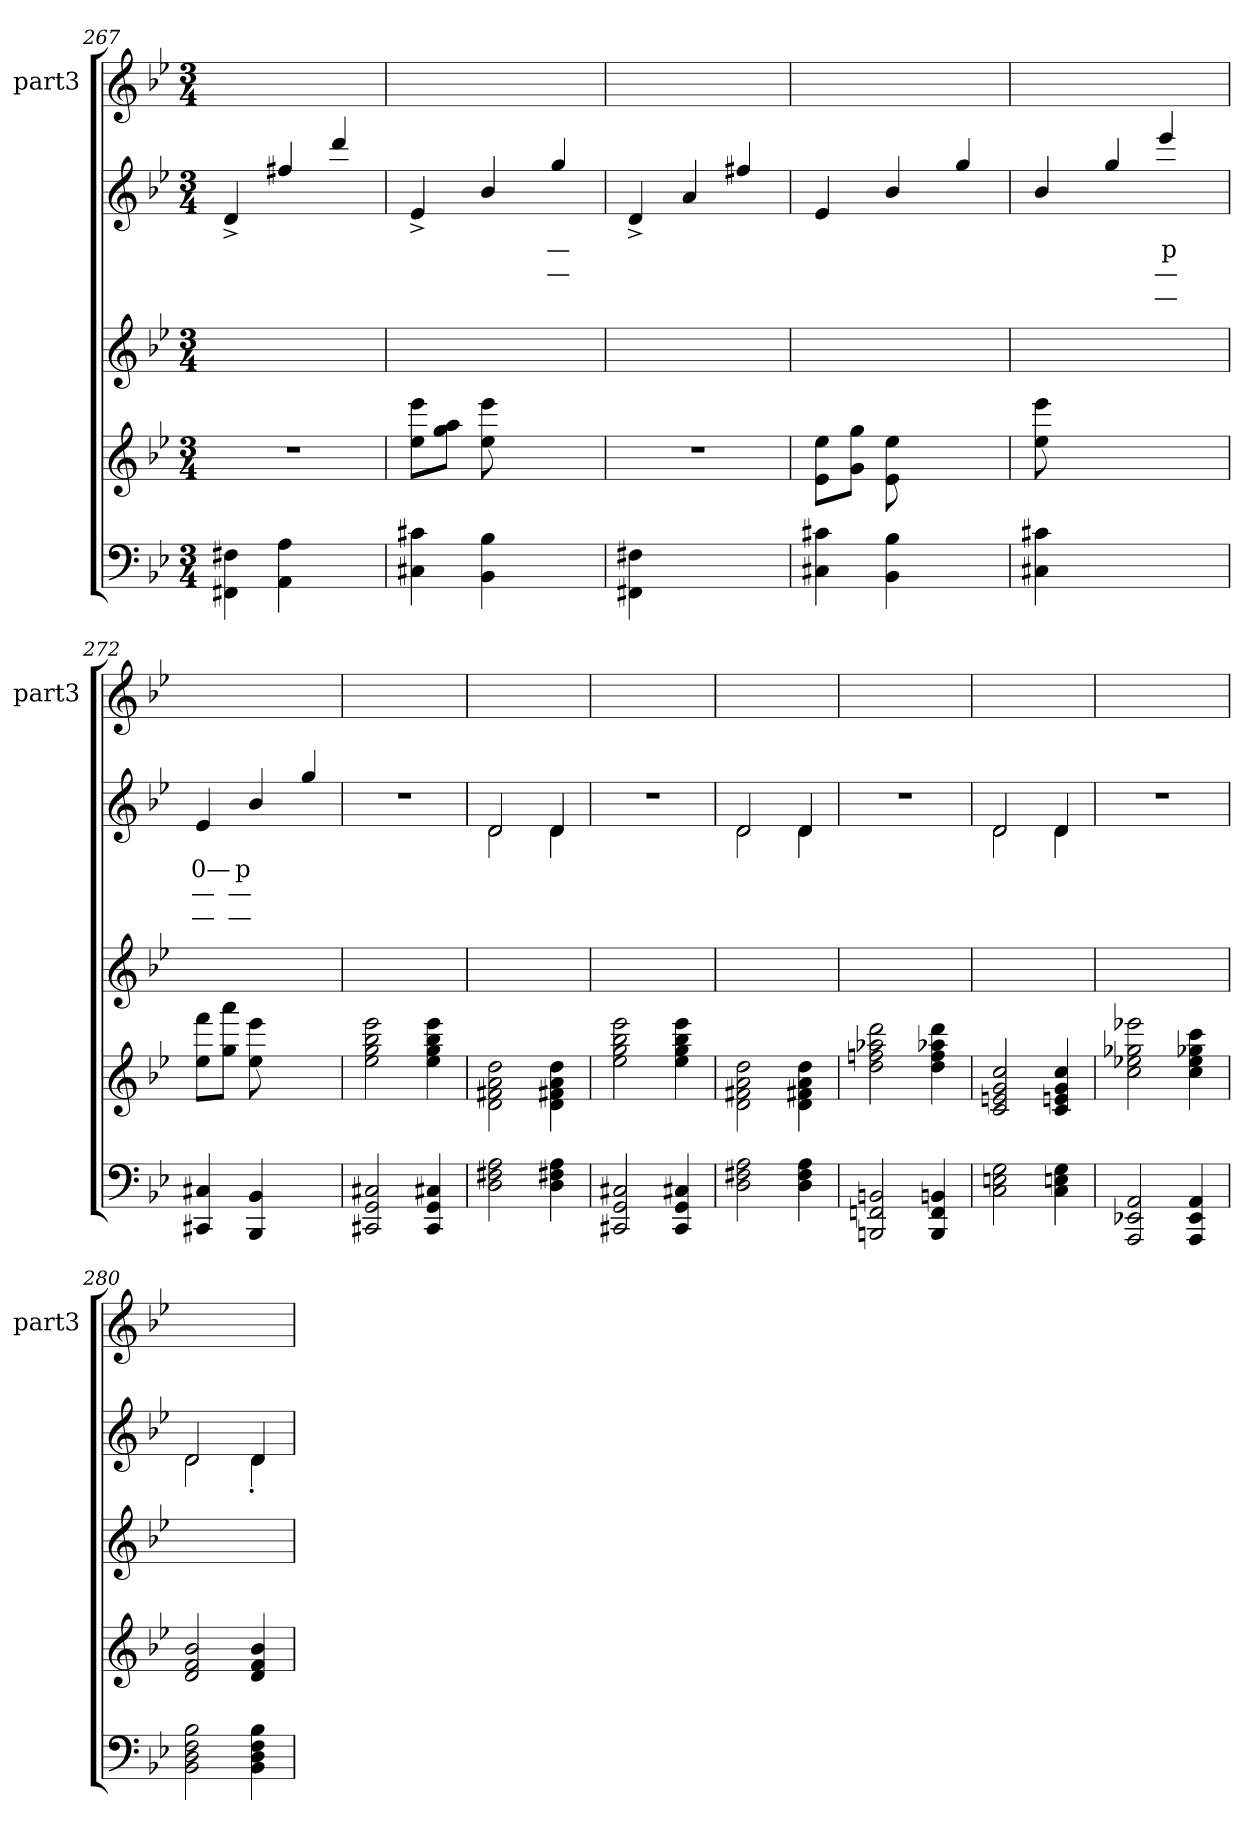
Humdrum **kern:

**kern	**kern	**kern	**kern	**text	**text	**text	**kern
*part3	*part3	*part2	*part2	*part2	*part2	*part2	*part1
*staff5	*staff4	*staff3	*staff2	*staff2	*staff2	*staff2	*staff1
*	*	*	*	*	*	*	*I"part3
*	*	*	*	*	*	*	*I'part3
!!LO:PB:g=z
*clefF4	*clefG2	*clefG2	*clefG2	*	*	*	*clefG2
*k[b-e-]	*k[b-e-]	*k[b-e-]	*k[b-e-]	*	*	*	*k[b-e-]
*M3/4	*M3/4	*M3/4	*M3/4	*	*	*	*M3/4
=267	=267	=267	=267	=267	=267	=267	=267
4FF#Xi\ 4F#Xi\	2.r	2.ryy	4d^>j/	.	.	.	2.ryy
4AAi\ 4Ai\	.	.	4ff#Xj/	.	.	.	.
4ryy	.	.	4dddj/	.	.	.	.
=268	=268	=268	=268	=268	=268	=268	=268
4C#Xi\ 4c#Xi\	8ee-j\ 8eee-j\L	2.ryy	4e-^>j/	.	.	.	2.ryy
.	8ggj\ 8aaj\J	.	.	.	.	.	.
4BB-i\ 4B-i\	8ee-j\ 8eee-j\	.	4b-j/	.	.	.	.
.	4.ryy	.	.	.	.	.	.
4ryy	.	.	4ggj/	—	—	.	.
=269	=269	=269	=269	=269	=269	=269	=269
4FF#Xi\ 4F#Xi\	2.r	2.ryy	4d^>j/	.	.	.	2.ryy
2ryy	.	.	4aj/	.	.	.	.
.	.	.	4ff#Xj/	.	.	.	.
=270	=270	=270	=270	=270	=270	=270	=270
4C#Xi\ 4c#Xi\	8e-j\ 8ee-j\L	2.ryy	4e-j/	.	.	.	2.ryy
.	8gj\ 8ggj\J	.	.	.	.	.	.
4BB-i\ 4B-i\	8e-j\ 8ee-j\	.	4b-j/	.	.	.	.
.	4.ryy	.	.	.	.	.	.
4ryy	.	.	4ggj/	.	.	.	.
=271	=271	=271	=271	=271	=271	=271	=271
4C#Xi\ 4c#Xi\	8ee-j\ 8eee-j\	2.ryy	4b-j/	.	.	.	2.ryy
.	2ryy	.	.	.	.	.	.
2ryy	.	.	4ggj/	.	.	.	.
.	.	.	4eee-j/	p	—	—	.
.	8ryy	.	.	.	.	.	.
=272	=272	=272	=272	=272	=272	=272	=272
4C#Xi/ 4CC#Xi/	8ee-j\ 8fffj\L	2.ryy	4e-j/	0—	—	—	2.ryy
.	8ggj\ 8aaaj\J	.	.	.	.	.	.
4BB-i/ 4BBB-i/	8ee-j\ 8eee-j\	.	4b-j/	p	—	—	.
.	4.ryy	.	.	.	.	.	.
4ryy	.	.	4ggj/	.	.	.	.
=273	=273	=273	=273	=273	=273	=273	=273
2C#Xi/ 2GGi/ 2CC#Xi/	2ee-j\ 2ggj\ 2bb-j\ 2eee-j\	2.ryy	2.r	.	.	.	2.ryy
4C#Xi/ 4GGi/ 4CC#i/	4ee-j\ 4ggj\ 4bb-j\ 4eee-j\	.	.	.	.	.	.
!!LO:LB:g=z
=274	=274	=274	=274	=274	=274	=274	=274
*	*	*	*^	*	*	*	*
2Di\ 2F#Xi\ 2Ai\	2dj\ 2f#Xj\ 2aj\ 2ddj\	2.ryy	2dj/	2di\	.	.	.	2.ryy
4Di\ 4F#Xi\ 4Ai\	4dj\ 4f#Xj\ 4aj\ 4ddj\	.	4dj/	4di\	.	.	.	.
*	*	*	*v	*v	*	*	*	*
=275	=275	=275	=275	=275	=275	=275	=275
2C#Xi/ 2GGi/ 2CC#Xi/	2ee-j\ 2ggj\ 2bb-j\ 2eee-j\	2.ryy	2.r	.	.	.	2.ryy
4C#Xi/ 4GGi/ 4CC#i/	4ee-j\ 4ggj\ 4bb-j\ 4eee-j\	.	.	.	.	.	.
=276	=276	=276	=276	=276	=276	=276	=276
*	*	*	*^	*	*	*	*
2Di\ 2Ai\ 2F#Xi\	2dj\ 2f#Xj\ 2aj\ 2ddj\	2.ryy	2dj/	2di\	.	.	.	2.ryy
4Di\ 4F#i\ 4Ai\	4dj\ 4f#Xj\ 4aj\ 4ddj\	.	4dj/	4di\	.	.	.	.
*	*	*	*v	*v	*	*	*	*
=277	=277	=277	=277	=277	=277	=277	=277
2BBni/ 2FFni/ 2BBBni/	2ddj\ 2ffnj\ 2aa-Xj\ 2dddj\	2.ryy	2.r	.	.	.	2.ryy
4BBni/ 4FFi/ 4BBBi/	4ddj\ 4ffj\ 4aa-Xj\ 4dddj\	.	.	.	.	.	.
=278	=278	=278	=278	=278	=278	=278	=278
*	*	*	*^	*	*	*	*
2Ci\ 2Eni\ 2Gi\	2ccj/ 2gj/ 2enj/ 2cj/	2.ryy	2dj/	2di\	.	.	.	2.ryy
4Ci\ 4Eni\ 4Gi\	4ccj/ 4gj/ 4enj/ 4cj/	.	4dj/	4di\	.	.	.	.
*	*	*	*v	*v	*	*	*	*
=279	=279	=279	=279	=279	=279	=279	=279
2AAi/ 2EE-Xi/ 2AAAi/	2ccj\ 2ee-Xj\ 2gg-Xj\ 2eee-Xj\	2.ryy	2.r	.	.	.	2.ryy
4AAi/ 4EE-i/ 4AAAi/	4ccj\ 4ee-j\ 4gg-Xj\ 4cccj\	.	.	.	.	.	.
=280	=280	=280	=280	=280	=280	=280	=280
*	*	*	*^	*	*	*	*
2BB-i\ 2Di\ 2Fi\ 2B-i\	2b-j/ 2fj/ 2dj/	2.ryy	2dj/	2di\	.	.	.	2.ryy
4BB-i\ 4Di\ 4Fi\ 4B-i\	4dj/ 4b-j/ 4fj/	.	4dj/	4d'<i\	.	.	.	.
*	*	*	*v	*v	*	*	*	*
=	=	=	=	=	=	=	=
*-	*-	*-	*-	*-	*-	*-	*-
